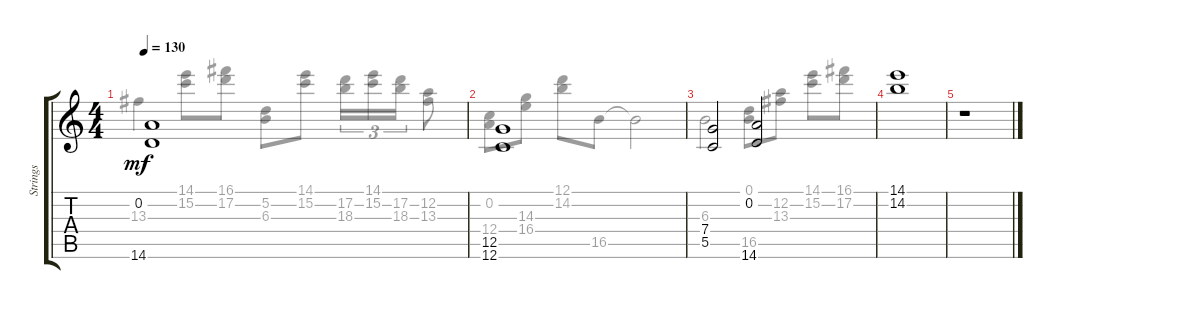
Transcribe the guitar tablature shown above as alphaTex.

\track ("Strings" "Strings") {instrument electricguitarclean}
\staff {score tabs}
\tuning (D4 A3 F3 C3 G2 C2) {hide}
\voice
\ts (4 4)
\tempo 130
\clef g2
\ks aminor
(0.2 14.6).1{dy mf} |
(12.5 12.6).1 |
(7.4 5.5).2 (0.2 14.6).2 |
(14.1 14.2).1 |
r.1 |
|
\voice
\clef g2
\ottava regular
\simile none
\ks aminor
13.3.4{dy mf} (14.1 15.2).8 (16.1 17.2).8 (5.2 6.3).8 (14.1 15.2).8 (17.2 18.3).16{tu (3 2)} (14.1 15.2).16{tu (3 2)} (17.2 18.3).16{tu (3 2)} (12.2 13.3).8 |
(0.2 12.4).8 (14.3 16.4).8 (12.1 14.2).8 16.5.8 16.5{t}.2 |
6.3.2 (0.1 16.5).8 (12.2 13.3).8 (14.1 15.2).8 (16.1 17.2).8 |
|
|
|
